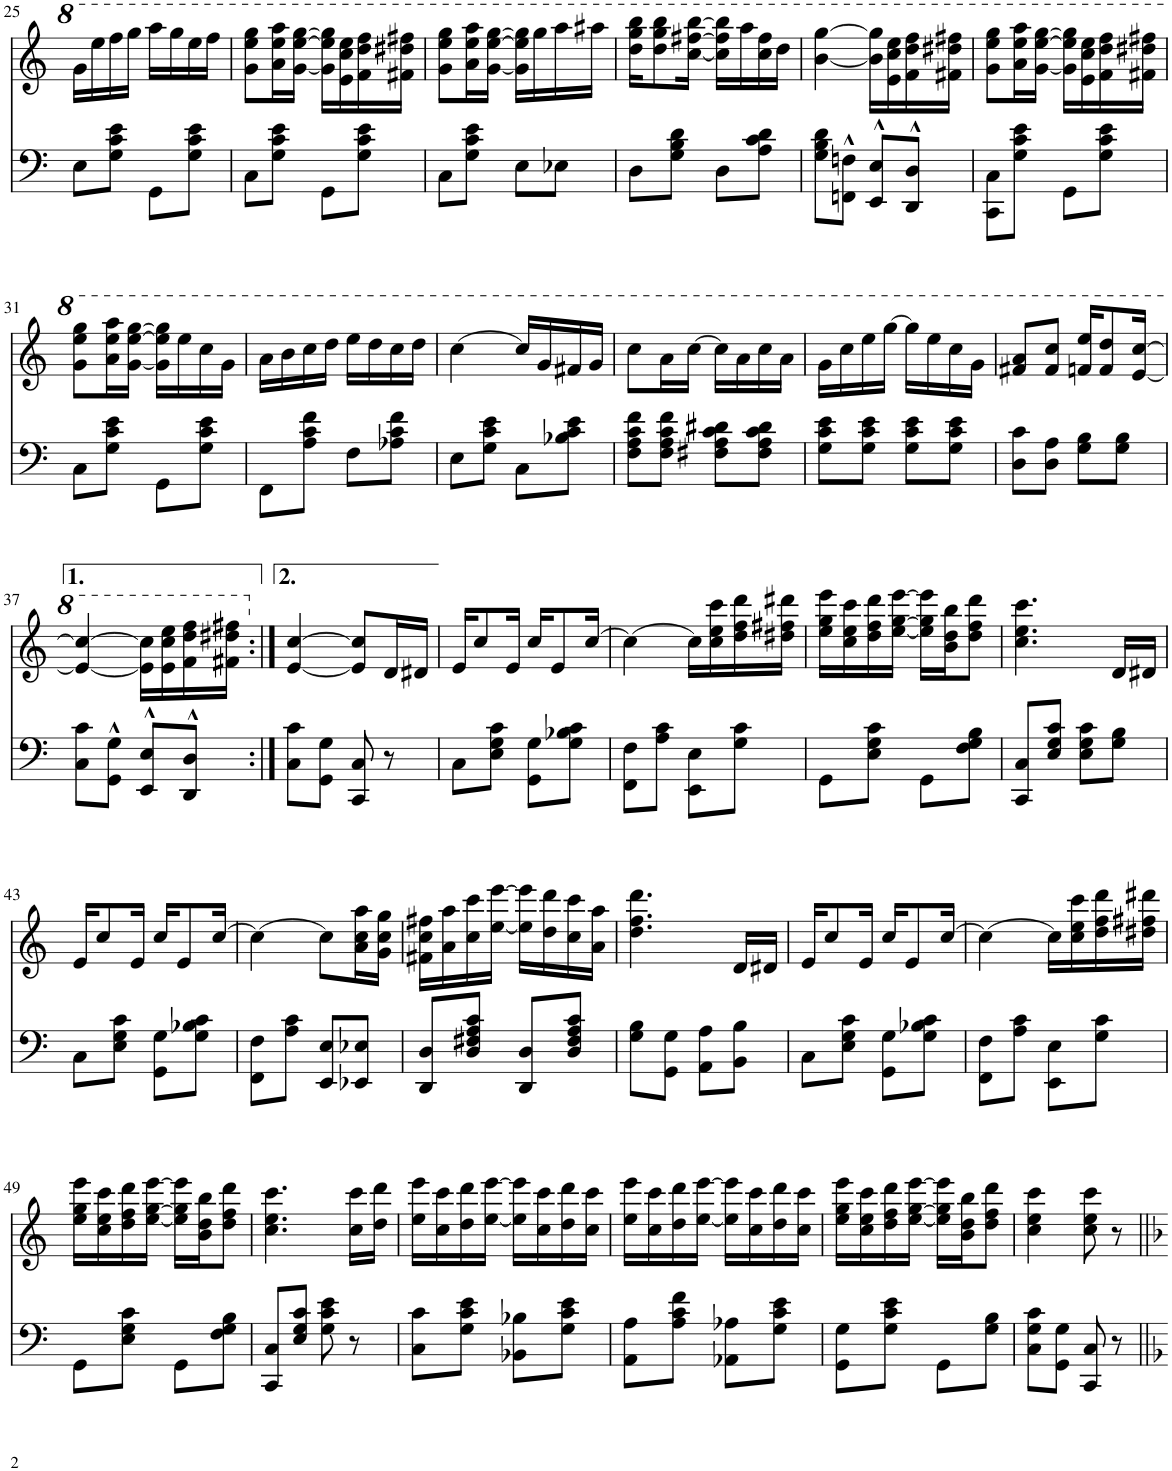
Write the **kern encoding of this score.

**kern	**kern
*part1	*part1
*staff2	*staff1
*I"Piano	*
*I'Pno.	*
!!LO:PB:g=z
*clefF4	*clefG2
*k[]	*k[]
*M2/4	*M2/4
=25	=25
8E\L	16gg\LL
.	16eee\
8G\ 8c\ 8e\J	16fff\
.	16ggg\JJ
8GG\L	16aaa\LL
.	16ggg\
8G\ 8c\ 8e\J	16eee\
.	16fff\JJ
=26	=26
8C\L	8gg\ 8eee\ 8ggg\L
8G\ 8c\ 8e\J	16aa\ 16eee\ 16aaa\L
.	[16gg\ [16eee\ [16ggg\JJ
8GG\L	16gg\] 16eee\] 16ggg\]LL
.	16ee\ 16ccc\ 16eee\
8G\ 8c\ 8e\J	16ff\ 16ddd\ 16fff\
.	16ff#X\ 16ddd#X\ 16fff#X\JJ
=27	=27
8C\L	8gg\ 8eee\ 8ggg\L
8G\ 8c\ 8e\J	16aa\ 16eee\ 16aaa\L
.	[16gg\ [16eee\ [16ggg\JJ
8E\L	16gg\] 16eee\] 16ggg\]LL
.	16ggg\
8E-X\J	16aaa\
.	16aaa#X\JJ
=28	=28
8D\L	16ddd\ 16ggg\ 16bbb\KL
.	8ddd\ 8ggg\ 8bbb\
8G\ 8B\ 8d\J	.
.	[16ccc\ [16fff#X\ [16bbb\Jk
8D\L	16ccc\] 16fff#\] 16bbb\]LL
.	16aaa\
8A\ 8c\ 8d\J	16ccc\ 16fff#\
.	16ddd\JJ
=29	=29
8G\ 8B\ 8d\L	[4bb\ [4ggg\
8FFn\^^ 8Fn\^^J	.
8EE/^^ 8E/^^L	16bb\] 16ggg\]LL
.	16ee\ 16ccc\ 16eee\
8DD/^^ 8D/^^J	16ff\ 16ddd\ 16fff\
.	16ff#X\ 16ddd#X\ 16fff#X\JJ
=30	=30
8CC\ 8C\L	8gg\ 8eee\ 8ggg\L
8G\ 8c\ 8e\J	16aa\ 16eee\ 16aaa\L
.	[16gg\ [16eee\ [16ggg\JJ
8GG\L	16gg\] 16eee\] 16ggg\]LL
.	16ee\ 16ccc\ 16eee\
8G\ 8c\ 8e\J	16ff\ 16ddd\ 16fff\
.	16ff#X\ 16ddd#X\ 16fff#X\JJ
!!LO:LB:g=z
=31	=31
8C\L	8gg\ 8eee\ 8ggg\L
8G\ 8c\ 8e\J	16aa\ 16eee\ 16aaa\L
.	[16gg\ [16eee\ [16ggg\JJ
8GG\L	16gg\] 16eee\] 16ggg\]LL
.	16eee\
8G\ 8c\ 8e\J	16ccc\
.	16gg\JJ
=32	=32
8FF\L	16aa\LL
.	16bb\
8A\ 8c\ 8f\J	16ccc\
.	16ddd\JJ
8F\L	16eee\LL
.	16ddd\
8A-X\ 8c\ 8f\J	16ccc\
.	16ddd\JJ
=33	=33
8E\L	[4ccc\
8G\ 8c\ 8e\J	.
8C\L	16ccc/LL]
.	16gg/
8B-X\ 8c\ 8e\J	16ff#X/
.	16gg/JJ
=34	=34
8F\ 8A\ 8c\ 8f\L	8ccc\L
8F\ 8A\ 8c\ 8f\J	16aa\L
.	[16ccc\JJ
8F#X\ 8A\ 8c\ 8d#X\L	16ccc\LL]
.	16aa\
8F#\ 8A\ 8c\ 8d#\J	16ccc\
.	16aa\JJ
=35	=35
8G\ 8c\ 8e\L	16gg\LL
.	16ccc\
8G\ 8c\ 8e\J	16eee\
.	[16ggg\JJ
8G\ 8c\ 8e\L	16ggg\LL]
.	16eee\
8G\ 8c\ 8e\J	16ccc\
.	16gg\JJ
=36	=36
8D\ 8c\L	8ff#X/ 8aa/L
8D\ 8A\J	8ff#/ 8ccc/J
8G\ 8B\L	16ffn/ 16eee/KL
.	8ff/ 8ddd/
8G\ 8B\J	.
.	[16ee/ [16ccc/Jk
!!LO:LB:g=z
=37	=37
8C\ 8c\L	4ee/_ 4ccc/_
8GG\^^ 8G\^^J	.
8EE/^^ 8E/^^L	16ee\] 16ccc\]LL
.	16ee\ 16ccc\ 16eee\
8DD/^^ 8D/^^J	16ff\ 16ddd\ 16fff\
.	16ff#X\ 16ddd#X\ 16fff#X\JJ
=38:|!	=38:|!
8C\ 8c\L	[4e/ [4cc/
8GG\ 8G\J	.
8CC/ 8C/	8e/] 8cc/]L
8r	16d/L
.	16d#X/JJ
=39	=39
8C\L	16e/KL
.	8cc/
8E\ 8G\ 8c\J	.
.	16e/Jk
8GG\ 8G\L	16cc/KL
.	8e/
8G\ 8B-X\ 8c\J	.
.	[16cc/Jk
=40	=40
8FF\ 8F\L	4cc\_
8A\ 8c\J	.
8EE\ 8E\L	16cc\LL]
.	16cc\ 16ee\ 16ccc\
8G\ 8c\J	16dd\ 16ff\ 16ddd\
.	16dd#X\ 16ff#X\ 16ddd#X\JJ
=41	=41
8GG\L	16ee\ 16gg\ 16eee\LL
.	16cc\ 16ee\ 16ccc\
8E\ 8G\ 8c\J	16dd\ 16ff\ 16ddd\
.	[16ee\ [16gg\ [16eee\JJ
8GG\L	16ee\] 16gg\] 16eee\]LL
.	16b\ 16dd\ 16bb\J
8F\ 8G\ 8B\J	8dd\ 8ff\ 8ddd\J
=42	=42
8CC/ 8C/L	4.cc\ 4.ee\ 4.ccc\
8E/ 8G/ 8c/J	.
8E\ 8G\ 8c\L	.
8G\ 8B\J	16d/LL
.	16d#X/JJ
!!LO:LB:g=z
=43	=43
8C\L	16e/KL
.	8cc/
8E\ 8G\ 8c\J	.
.	16e/Jk
8GG\ 8G\L	16cc/KL
.	8e/
8G\ 8B-X\ 8c\J	.
.	[16cc/Jk
=44	=44
8FF\ 8F\L	4cc\_
8A\ 8c\J	.
8EE/ 8E/L	8cc\L]
8EE-X/ 8E-X/J	16a\ 16cc\ 16aa\L
.	16g\ 16cc\ 16gg\JJ
=45	=45
8DD/ 8D/L	16f#X\ 16cc\ 16ff#X\LL
.	16a\ 16aa\
8D/ 8F#X/ 8A/ 8c/J	16cc\ 16ccc\
.	[16ee\ [16eee\JJ
8DD/ 8D/L	16ee\] 16eee\]LL
.	16dd\ 16ddd\
8D/ 8F#/ 8A/ 8c/J	16cc\ 16ccc\
.	16a\ 16aa\JJ
=46	=46
8G\ 8B\L	4.dd\ 4.ff\ 4.ddd\
8GG\ 8G\J	.
8AA\ 8A\L	.
8BB\ 8B\J	16d/LL
.	16d#X/JJ
=47	=47
8C\L	16e/KL
.	8cc/
8E\ 8G\ 8c\J	.
.	16e/Jk
8GG\ 8G\L	16cc/KL
.	8e/
8G\ 8B-X\ 8c\J	.
.	[16cc/Jk
=48	=48
8FF\ 8F\L	4cc\_
8A\ 8c\J	.
8EE\ 8E\L	16cc\LL]
.	16cc\ 16ee\ 16ccc\
8G\ 8c\J	16dd\ 16ff\ 16ddd\
.	16dd#X\ 16ff#X\ 16ddd#X\JJ
!!LO:LB:g=z
=49	=49
8GG\L	16ee\ 16gg\ 16eee\LL
.	16cc\ 16ee\ 16ccc\
8E\ 8G\ 8c\J	16dd\ 16ff\ 16ddd\
.	[16ee\ [16gg\ [16eee\JJ
8GG\L	16ee\] 16gg\] 16eee\]LL
.	16b\ 16dd\ 16bb\J
8F\ 8G\ 8B\J	8dd\ 8ff\ 8ddd\J
=50	=50
8CC/ 8C/L	4.cc\ 4.ee\ 4.ccc\
8E/ 8G/ 8c/J	.
8G\ 8c\ 8e\	.
8r	16cc\ 16ccc\LL
.	16dd\ 16ddd\JJ
=51	=51
8C\ 8c\L	16ee\ 16eee\LL
.	16cc\ 16ccc\
8G\ 8c\ 8e\J	16dd\ 16ddd\
.	[16ee\ [16eee\JJ
8BB-X\ 8B-X\L	16ee\] 16eee\]LL
.	16cc\ 16ccc\
8G\ 8c\ 8e\J	16dd\ 16ddd\
.	16cc\ 16ccc\JJ
=52	=52
8AA\ 8A\L	16ee\ 16eee\LL
.	16cc\ 16ccc\
8A\ 8c\ 8f\J	16dd\ 16ddd\
.	[16ee\ [16eee\JJ
8AA-X\ 8A-X\L	16ee\] 16eee\]LL
.	16cc\ 16ccc\
8G\ 8c\ 8e\J	16dd\ 16ddd\
.	16cc\ 16ccc\JJ
=53	=53
8GG\ 8G\L	16ee\ 16gg\ 16eee\LL
.	16cc\ 16ee\ 16ccc\
8G\ 8c\ 8e\J	16dd\ 16ff\ 16ddd\
.	[16ee\ [16gg\ [16eee\JJ
8GG\L	16ee\] 16gg\] 16eee\]LL
.	16b\ 16dd\ 16bb\J
8G\ 8B\J	8dd\ 8ff\ 8ddd\J
=54	=54
8C\ 8G\ 8c\L	4cc\ 4ee\ 4ccc\
8GG\ 8G\J	.
8CC/ 8C/	8cc\ 8ee\ 8ccc\
8r	8r
=||	=||
*-	*-
